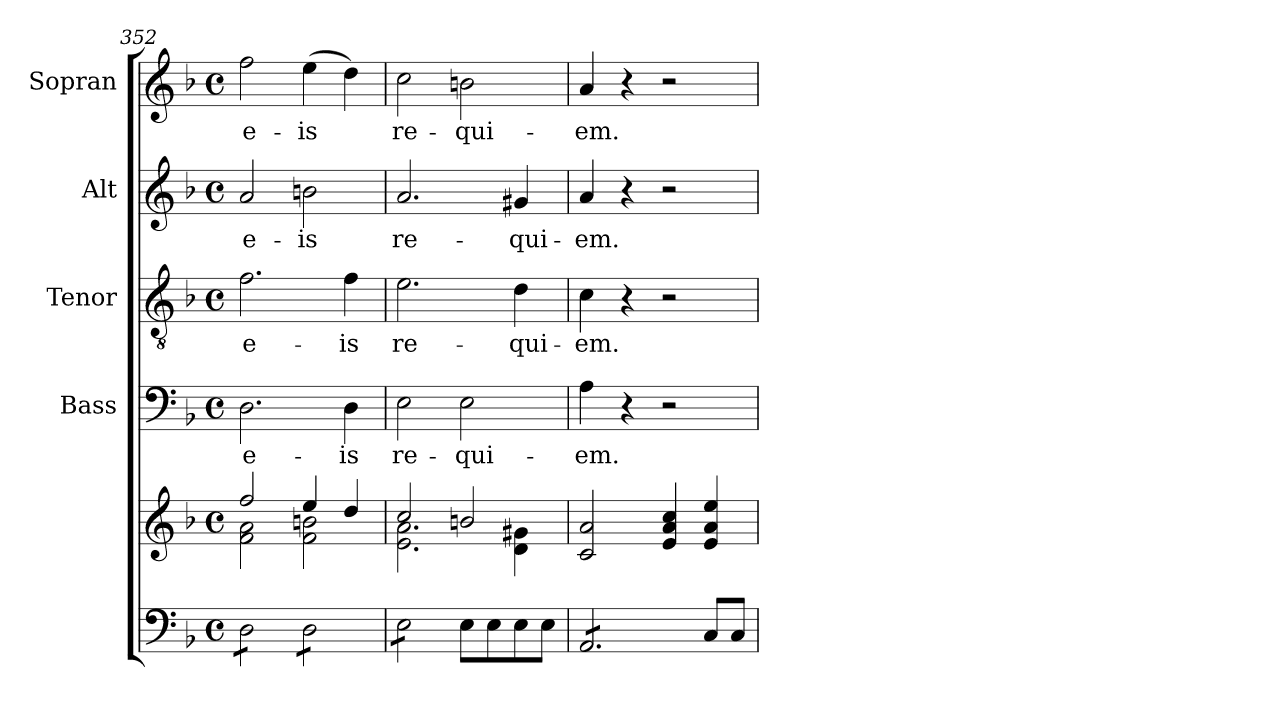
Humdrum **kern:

**kern	**kern	**kern	**text	**kern	**text	**kern	**text	**kern	**text
*part5	*part5	*part4	*part4	*part3	*part3	*part2	*part2	*part1	*part1
*staff6	*staff5	*staff4	*staff4	*staff3	*staff3	*staff2	*staff2	*staff1	*staff1
*	*	*I"Bass	*	*I"Tenor	*	*I"Alt	*	*I"Sopran	*
*	*	*I'B.	*	*I'T.	*	*I'A.	*	*I'S.	*
*clefF4	*clefG2	*clefF4	*	*clefGv2	*	*clefG2	*	*clefG2	*
*k[b-]	*k[b-]	*k[b-]	*	*k[b-]	*	*k[b-]	*	*k[b-]	*
*F:	*F:	*F:	*	*F:	*	*F:	*	*F:	*
*M4/4	*M4/4	*M4/4	*	*M4/4	*	*M4/4	*	*M4/4	*
*met(c)	*met(c)	*met(c)	*	*met(c)	*	*met(c)	*	*met(c)	*
=352	=352	=352	=352	=352	=352	=352	=352	=352	=352
*	*^	*	*	*	*	*	*	*	*
!	!	!	!	!LO:LY:b	!	!LO:LY:b	!	!LO:LY:b	!	!LO:LY:b
*tremolo	*	*	*	*	*	*	*	*	*	*
8D\L	2ff/	2f\ 2a\	2.D\	e-	2.f\	e-	2a/	e-	2ff\	e-
8D\	.	.	.	.	.	.	.	.	.	.
8D\	.	.	.	.	.	.	.	.	.	.
8D\J	.	.	.	.	.	.	.	.	.	.
!	!	!	!	!	!	!	!	!LO:LY:b	!	!LO:LY:b
8D\L	4ee/	2f\ 2bn\	.	.	.	.	2bn\	-is	(>4ee\	-is
8D\	.	.	.	.	.	.	.	.	.	.
!	!	!	!	!LO:LY:b	!	!LO:LY:b	!	!	!	!
8D\	4dd/	.	4D\	-is	4f\	-is	.	.	4dd\)	.
8D\J	.	.	.	.	.	.	.	.	.	.
!!LO:LB:g=z
=353	=353	=353	=353	=353	=353	=353	=353	=353	=353	=353
!	!	!	!	!LO:LY:b	!	!LO:LY:b	!	!LO:LY:b	!	!LO:LY:b
8E\L	2cc/	2.e\ 2.a\	2E\	re-	2.e\	re-	2.a/	re-	2cc\	re-
8E\	.	.	.	.	.	.	.	.	.	.
8E\	.	.	.	.	.	.	.	.	.	.
8E\J	.	.	.	.	.	.	.	.	.	.
*Xtremolo	*	*	*	*	*	*	*	*	*	*
!	!	!	!	!LO:LY:b	!	!	!	!	!	!LO:LY:b
8E\L	2bn/	.	2E\	-qui-	.	.	.	.	2bn\	-qui-
8E\	.	.	.	.	.	.	.	.	.	.
!	!	!	!	!	!	!LO:LY:b	!	!LO:LY:b	!	!
8E\	.	4d\ 4g#X\	.	.	4d\	-qui-	4g#X/	-qui-	.	.
8E\J	.	.	.	.	.	.	.	.	.	.
*	*v	*v	*	*	*	*	*	*	*	*
=354	=354	=354	=354	=354	=354	=354	=354	=354	=354
!	!	!	!LO:LY:b	!	!LO:LY:b	!	!LO:LY:b	!	!LO:LY:b
*tremolo	*	*	*	*	*	*	*	*	*
8AA/L	2c/ 2a/	4A\	-em.	4c\	-em.	4a/	-em.	4a/	-em.
8AA/	.	.	.	.	.	.	.	.	.
8AA/	.	4r	.	4r	.	4r	.	4r	.
8AA/	.	.	.	.	.	.	.	.	.
8AA/	4e/ 4a/ 4cc/	2r	.	2r	.	2r	.	2r	.
8AA/J	.	.	.	.	.	.	.	.	.
*Xtremolo	*	*	*	*	*	*	*	*	*
8C/L	4e/ 4a/ 4ee/	.	.	.	.	.	.	.	.
8C/J	.	.	.	.	.	.	.	.	.
=	=	=	=	=	=	=	=	=	=
*-	*-	*-	*-	*-	*-	*-	*-	*-	*-
